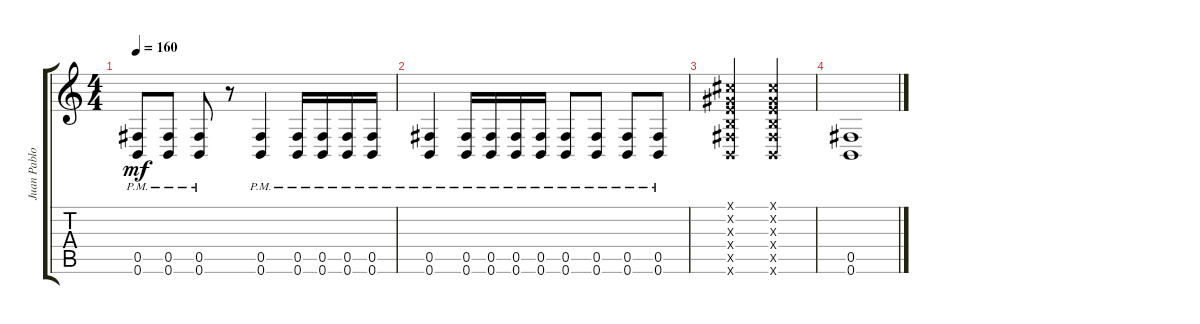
\track ("Juan Pablo" "Juan Pablo") {instrument acousticguitarsteel}
\staff {score tabs}
\tuning (Db4 Ab3 E3 B2 Gb2 B1) {hide}
\ts (4 4)
\tempo 160
\clef g2
\ks c
(0.5{pm t} 0.6{pm t}).8{dy mf} (0.5{pm} 0.6{pm}).8 (0.5{pm} 0.6{pm}).8 r.8 (0.5{pm} 0.6{pm}).4 (0.5{pm} 0.6{pm}).16 (0.5{pm} 0.6{pm}).16 (0.5{pm} 0.6{pm}).16 (0.5{pm} 0.6{pm}).16 |
(0.5{pm} 0.6{pm}).4 (0.5{pm} 0.6{pm}).16 (0.5{pm} 0.6{pm}).16 (0.5{pm} 0.6{pm}).16 (0.5{pm} 0.6{pm}).16 (0.5{pm} 0.6{pm}).8 (0.5{pm} 0.6{pm}).8 (0.5{pm} 0.6{pm}).8 (0.5{pm} 0.6{pm}).8 |
(0.1{x} 0.2{x} 0.3{x} 0.4{x} 0.5{x} 0.6{x}).2 (0.1{x} 0.2{x} 0.3{x} 0.4{x} 0.5{x} 0.6{x}).2 |
(0.5 0.6).1
